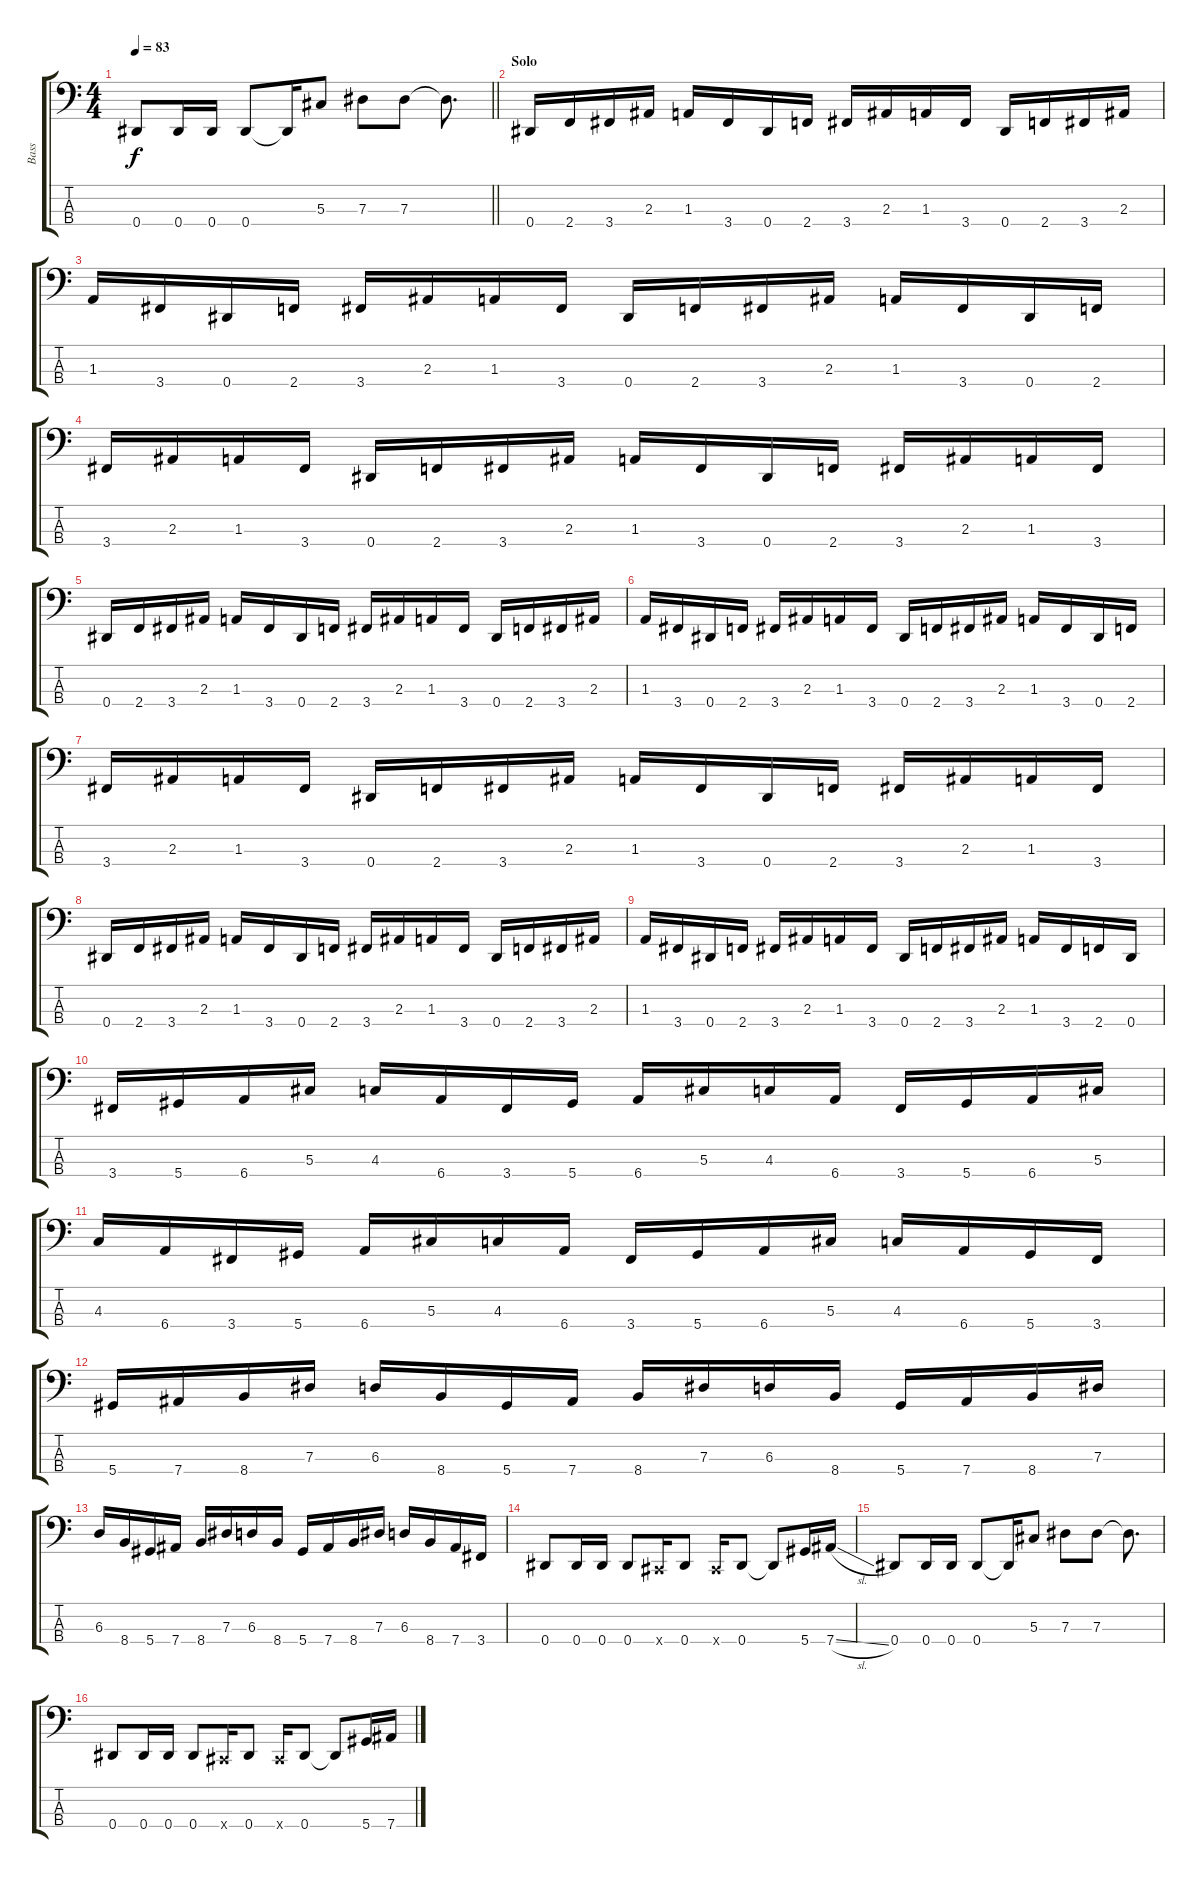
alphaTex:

\track ("Bass" "Bass") {instrument fretlessbass}
\staff {score tabs}
\tuning (Gb2 Db2 Ab1 Eb1) {hide}
\ts (4 4)
\tempo 83
\clef f4
\barLineRight lightlight
\ks c
0.4.8{dy f} 0.4.16 0.4.16 0.4.8 0.4{t}.16 5.3.8 7.3.8 7.3.8 7.3{t}.8{d} |
\section ("" "Solo")
0.4.16{volume 12} 2.4.16 3.4.16 2.3.16 1.3.16 3.4.16 0.4.16 2.4.16 3.4.16 2.3.16 1.3.16 3.4.16 0.4.16 2.4.16 3.4.16 2.3.16 |
1.3.16 3.4.16 0.4.16 2.4.16 3.4.16 2.3.16 1.3.16 3.4.16 0.4.16 2.4.16 3.4.16 2.3.16 1.3.16 3.4.16 0.4.16 2.4.16 |
3.4.16 2.3.16 1.3.16 3.4.16 0.4.16 2.4.16 3.4.16 2.3.16 1.3.16 3.4.16 0.4.16 2.4.16 3.4.16 2.3.16 1.3.16 3.4.16 |
0.4.16 2.4.16 3.4.16 2.3.16 1.3.16 3.4.16 0.4.16 2.4.16 3.4.16 2.3.16 1.3.16 3.4.16 0.4.16 2.4.16 3.4.16 2.3.16 |
1.3.16 3.4.16 0.4.16 2.4.16 3.4.16 2.3.16 1.3.16 3.4.16 0.4.16 2.4.16 3.4.16 2.3.16 1.3.16 3.4.16 0.4.16 2.4.16 |
3.4.16 2.3.16 1.3.16 3.4.16 0.4.16 2.4.16 3.4.16 2.3.16 1.3.16 3.4.16 0.4.16 2.4.16 3.4.16 2.3.16 1.3.16 3.4.16 |
0.4.16 2.4.16 3.4.16 2.3.16 1.3.16 3.4.16 0.4.16 2.4.16 3.4.16 2.3.16 1.3.16 3.4.16 0.4.16 2.4.16 3.4.16 2.3.16 |
1.3.16 3.4.16 0.4.16 2.4.16 3.4.16 2.3.16 1.3.16 3.4.16 0.4.16 2.4.16 3.4.16 2.3.16 1.3.16 3.4.16 2.4.16 0.4.16 |
3.4.16 5.4.16 6.4.16 5.3.16 4.3.16 6.4.16 3.4.16 5.4.16 6.4.16 5.3.16 4.3.16 6.4.16 3.4.16 5.4.16 6.4.16 5.3.16 |
4.3.16 6.4.16 3.4.16 5.4.16 6.4.16 5.3.16 4.3.16 6.4.16 3.4.16 5.4.16 6.4.16 5.3.16 4.3.16 6.4.16 5.4.16 3.4.16 |
5.4.16 7.4.16 8.4.16 7.3.16 6.3.16 8.4.16 5.4.16 7.4.16 8.4.16 7.3.16 6.3.16 8.4.16 5.4.16 7.4.16 8.4.16 7.3.16 |
6.3.16 8.4.16 5.4.16 7.4.16 8.4.16 7.3.16 6.3.16 8.4.16 5.4.16 7.4.16 8.4.16 7.3.16 6.3.16 8.4.16 7.4.16 3.4.16 |
0.4.8 0.4.16 0.4.16 0.4.8 -2.4{x}.16 0.4.8 -2.4{x}.16 0.4.8 0.4{t}.8 5.4.16 7.4{sl}.16 |
0.4.8 0.4.16 0.4.16 0.4.8 0.4{t}.16 5.3.8 7.3.8 7.3.8 7.3{t}.8{d} |
0.4.8 0.4.16 0.4.16 0.4.8 -2.4{x}.16 0.4.8 -2.4{x}.16 0.4.8 0.4{t}.8 5.4.16 7.4{sl}.16
